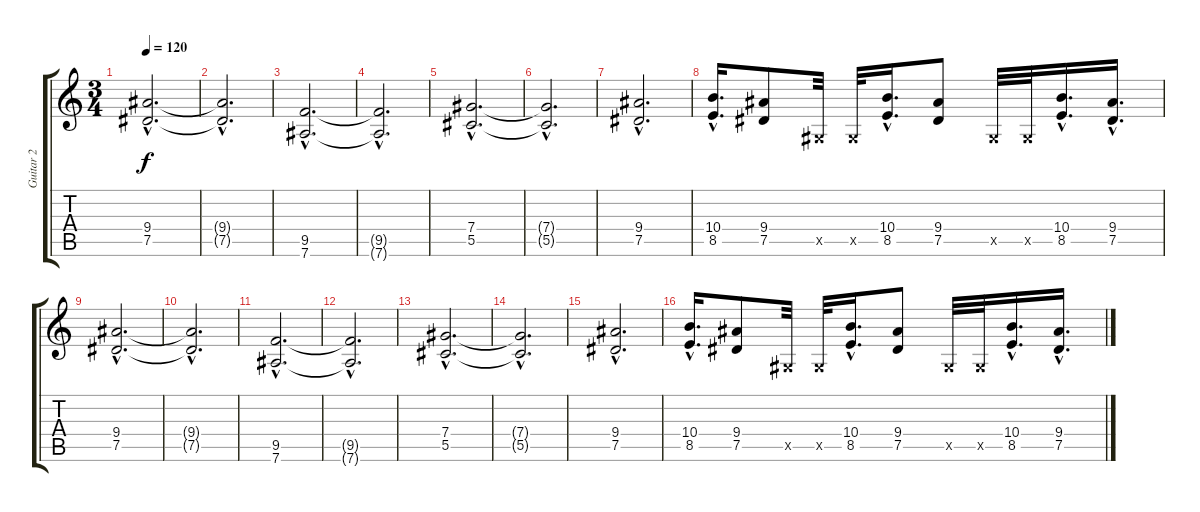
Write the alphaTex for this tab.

\track ("Guitar 2" "Guitar 2") {instrument distortionguitar}
\staff {score tabs}
\tuning (Eb4 Bb3 Gb3 Db3 Ab2 Eb2) {hide}
\ts (3 4)
\tempo 120
\clef g2
\ks c
(9.4{hac} 7.5{hac}).2{d dy f} |
(9.4{hac t} 7.5{hac t}).2{d} |
(9.5{hac} 7.6{hac}).2{d} |
(9.5{hac t} 7.6{hac t}).2{d} |
(7.4{hac} 5.5{hac}).2{d} |
(7.4{hac t} 5.5{hac t}).2{d} |
(9.4{hac} 7.5{hac}).2{d} |
(10.4{hac} 8.5{hac}).16{d} (9.4 7.5).8 0.5{x}.32 0.5{x}.32 (10.4{hac} 8.5{hac}).16{d} (9.4 7.5).8 0.5{x}.32 0.5{x}.32 (10.4{hac} 8.5{hac}).16{d} (9.4{hac} 7.5{hac}).16{d} |
(9.4{hac} 7.5{hac}).2{d} |
(9.4{hac t} 7.5{hac t}).2{d} |
(9.5{hac} 7.6{hac}).2{d} |
(9.5{hac t} 7.6{hac t}).2{d} |
(7.4{hac} 5.5{hac}).2{d} |
(7.4{hac t} 5.5{hac t}).2{d} |
(9.4{hac} 7.5{hac}).2{d} |
(10.4{hac} 8.5{hac}).16{d} (9.4 7.5).8 0.5{x}.32 0.5{x}.32 (10.4{hac} 8.5{hac}).16{d} (9.4 7.5).8 0.5{x}.32 0.5{x}.32 (10.4{hac} 8.5{hac}).16{d} (9.4{hac} 7.5{hac}).16{d}
